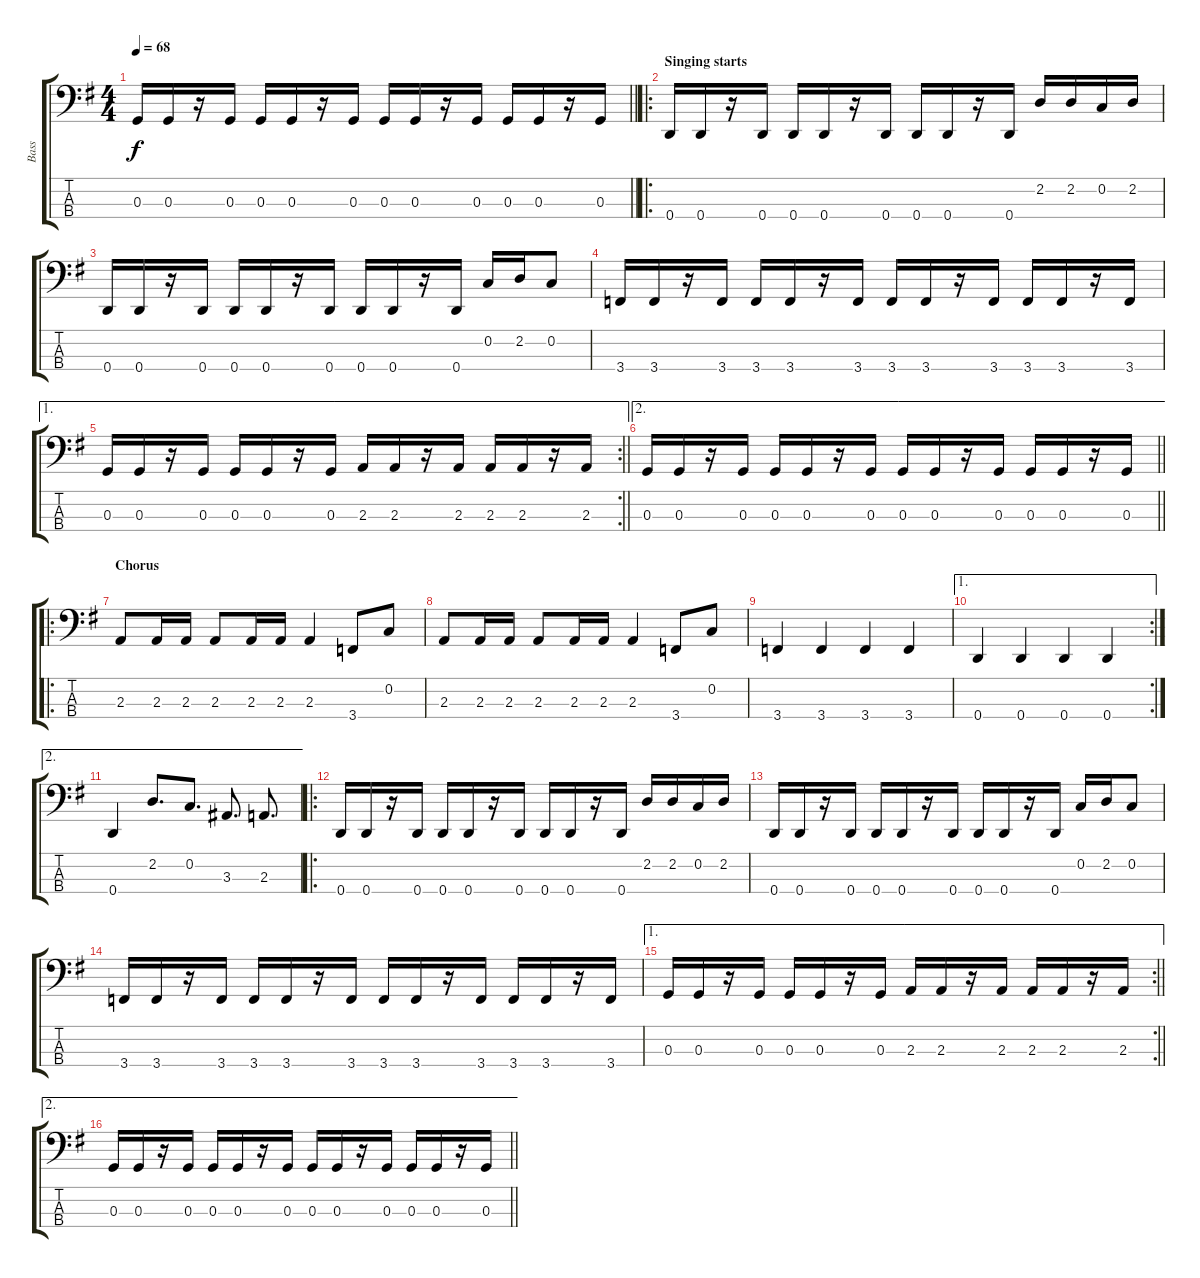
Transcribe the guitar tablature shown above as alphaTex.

\track ("Bass" "Bass") {instrument electricbasspick}
\staff {score tabs}
\tuning (F2 C2 G1 D1) {hide}
\ts (4 4)
\tempo 68
\clef f4
\barLineRight lightlight
\ks eminor
0.3.16{dy f} 0.3.16 r.16 0.3.16 0.3.16 0.3.16 r.16 0.3.16 0.3.16 0.3.16 r.16 0.3.16 0.3.16 0.3.16 r.16 0.3.16 |
\ro
\section ("" "Singing starts")
0.4.16 0.4.16 r.16 0.4.16 0.4.16 0.4.16 r.16 0.4.16 0.4.16 0.4.16 r.16 0.4.16 2.2.16 2.2.16 0.2.16 2.2.16 |
0.4.16 0.4.16 r.16 0.4.16 0.4.16 0.4.16 r.16 0.4.16 0.4.16 0.4.16 r.16 0.4.16 0.2.16 2.2.16 0.2.8 |
3.4.16 3.4.16 r.16 3.4.16 3.4.16 3.4.16 r.16 3.4.16 3.4.16 3.4.16 r.16 3.4.16 3.4.16 3.4.16 r.16 3.4.16 |
\ae 1
\rc 2
\barLineRight lightlight
0.3.16 0.3.16 r.16 0.3.16 0.3.16 0.3.16 r.16 0.3.16 2.3.16 2.3.16 r.16 2.3.16 2.3.16 2.3.16 r.16 2.3.16 |
\ae 2
\barLineRight lightlight
0.3.16 0.3.16 r.16 0.3.16 0.3.16 0.3.16 r.16 0.3.16 0.3.16 0.3.16 r.16 0.3.16 0.3.16 0.3.16 r.16 0.3.16 |
\ro
\section ("" "Chorus")
2.3.8 2.3.16 2.3.16 2.3.8 2.3.16 2.3.16 2.3.4 3.4.8 0.2.8 |
2.3.8 2.3.16 2.3.16 2.3.8 2.3.16 2.3.16 2.3.4 3.4.8 0.2.8 |
3.4.4 3.4.4 3.4.4 3.4.4 |
\ae 1
\rc 2
0.4.4 0.4.4 0.4.4 0.4.4 |
\ae 2
0.4.4 2.2.8{d} 0.2.8{d} 3.3.8{d} 2.3.8{d} |
\ro
0.4.16 0.4.16 r.16 0.4.16 0.4.16 0.4.16 r.16 0.4.16 0.4.16 0.4.16 r.16 0.4.16 2.2.16 2.2.16 0.2.16 2.2.16 |
0.4.16 0.4.16 r.16 0.4.16 0.4.16 0.4.16 r.16 0.4.16 0.4.16 0.4.16 r.16 0.4.16 0.2.16 2.2.16 0.2.8 |
3.4.16 3.4.16 r.16 3.4.16 3.4.16 3.4.16 r.16 3.4.16 3.4.16 3.4.16 r.16 3.4.16 3.4.16 3.4.16 r.16 3.4.16 |
\ae 1
\rc 2
\barLineRight lightlight
0.3.16 0.3.16 r.16 0.3.16 0.3.16 0.3.16 r.16 0.3.16 2.3.16 2.3.16 r.16 2.3.16 2.3.16 2.3.16 r.16 2.3.16 |
\ae 2
\barLineRight lightlight
0.3.16 0.3.16 r.16 0.3.16 0.3.16 0.3.16 r.16 0.3.16 0.3.16 0.3.16 r.16 0.3.16 0.3.16 0.3.16 r.16 0.3.16
